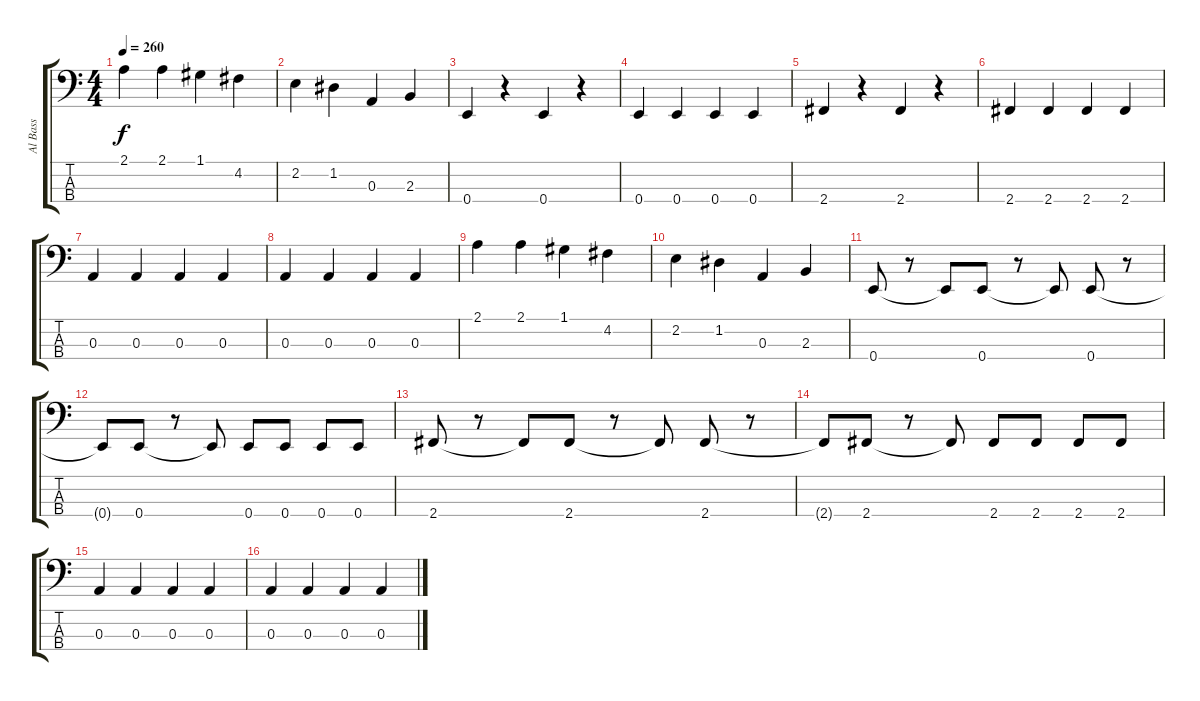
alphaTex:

\track ("Al Bass" "Al Bass") {instrument electricbasspick}
\staff {score tabs}
\tuning (G2 D2 A1 E1) {hide}
\ts (4 4)
\tempo 260
\clef f4
\ks c
2.1.4{dy f} 2.1.4 1.1.4 4.2.4 |
2.2.4 1.2.4 0.3.4 2.3.4 |
0.4.4 r.4 0.4.4 r.4 |
0.4.4 0.4.4 0.4.4 0.4.4 |
2.4.4 r.4 2.4.4 r.4 |
2.4.4 2.4.4 2.4.4 2.4.4 |
0.3.4 0.3.4 0.3.4 0.3.4 |
0.3.4 0.3.4 0.3.4 0.3.4 |
2.1.4 2.1.4 1.1.4 4.2.4 |
2.2.4 1.2.4 0.3.4 2.3.4 |
0.4.8 r.8 0.4{t}.8 0.4.8 r.8 0.4{t}.8 0.4.8 r.8 |
0.4{t}.8 0.4.8 r.8 0.4{t}.8 0.4.8 0.4.8 0.4.8 0.4.8 |
2.4.8 r.8 2.4{t}.8 2.4.8 r.8 2.4{t}.8 2.4.8 r.8 |
2.4{t}.8 2.4.8 r.8 2.4{t}.8 2.4.8 2.4.8 2.4.8 2.4.8 |
0.3.4 0.3.4 0.3.4 0.3.4 |
0.3.4 0.3.4 0.3.4 0.3.4
